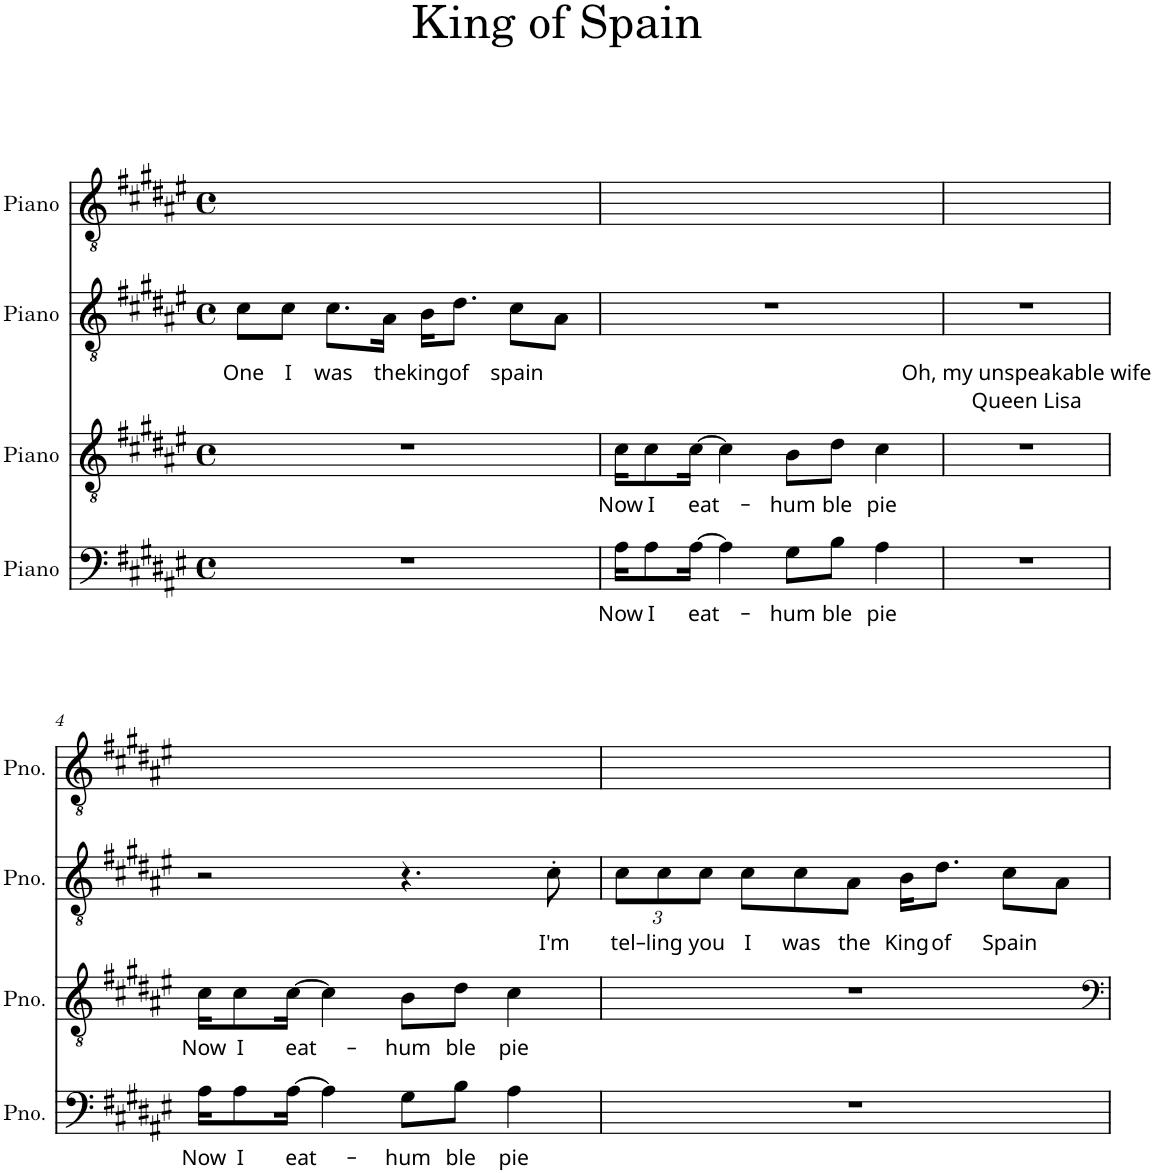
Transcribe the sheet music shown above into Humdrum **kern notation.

**kern	**text	**kern	**text	**kern	**text	**text	**kern
*part4	*part4	*part3	*part3	*part2	*part2	*part2	*part1
*staff4	*staff4	*staff3	*staff3	*staff2	*staff2	*staff2	*staff1
*I"Piano	*	*I"Piano	*	*I"Piano	*	*	*I"Piano
*I'Pno.	*	*I'Pno.	*	*I'Pno.	*	*	*I'Pno.
*clefF4	*	*clefGv2	*	*clefGv2	*	*	*clefGv2
*k[f#c#g#d#a#e#]	*	*k[f#c#g#d#a#e#]	*	*k[f#c#g#d#a#e#]	*	*	*k[f#c#g#d#a#e#]
*M4/4	*	*M4/4	*	*M4/4	*	*	*M4/4
*met(c)	*	*met(c)	*	*met(c)	*	*	*met(c)
=1	=1	=1	=1	=1	=1	=1	=1
!	!	!	!	!	!LO:LY:b	!	!
1r	.	1r	.	8c#\L	One	.	1ryy
!	!	!	!	!	!LO:LY:b	!	!
.	.	.	.	8c#\J	I	.	.
!	!	!	!	!	!LO:LY:b	!	!
.	.	.	.	8.c#\L	was	.	.
!	!	!	!	!	!LO:LY:b	!	!
.	.	.	.	16A#\Jk	the	.	.
!	!	!	!	!	!LO:LY:b	!	!
.	.	.	.	16B\KL	king	.	.
!	!	!	!	!	!LO:LY:b	!	!
.	.	.	.	8.d#\J	of	.	.
!	!	!	!	!	!LO:LY:b	!	!
.	.	.	.	8c#\L	spain	.	.
.	.	.	.	8A#\J	.	.	.
=2	=2	=2	=2	=2	=2	=2	=2
!	!LO:LY:b	!	!LO:LY:b	!	!	!	!
16A#\KL	Now	16c#\KL	Now	1r	.	.	1ryy
!	!LO:LY:b	!	!LO:LY:b	!	!	!	!
8A#\	I	8c#\	I	.	.	.	.
!	!LO:LY:b	!	!LO:LY:b	!	!	!	!
[>16A#\Jk	eat-	[>16c#\Jk	eat-	.	.	.	.
4A#\]	.	4c#\]	.	.	.	.	.
!	!LO:LY:b	!	!LO:LY:b	!	!	!	!
8G#\L	-hum	8B\L	-hum	.	.	.	.
!	!LO:LY:b	!	!LO:LY:b	!	!	!	!
8B\J	ble	8d#\J	ble	.	.	.	.
!	!LO:LY:b	!	!LO:LY:b	!	!	!	!
4A#\	pie	4c#\	pie	.	.	.	.
=3	=3	=3	=3	=3	=3	=3	=3
!	!	!	!	!	!LO:LY:b	!LO:LY:b	!
1r	.	1r	.	1r	Oh, my unspeakable wife	Queen Lisa	1ryy
!!LO:LB:g=z
=4	=4	=4	=4	=4	=4	=4	=4
!	!LO:LY:b	!	!LO:LY:b	!	!	!	!
16A#\KL	Now	16c#\KL	Now	2r	.	.	1ryy
!	!LO:LY:b	!	!LO:LY:b	!	!	!	!
8A#\	I	8c#\	I	.	.	.	.
!	!LO:LY:b	!	!LO:LY:b	!	!	!	!
[>16A#\Jk	eat-	[>16c#\Jk	eat-	.	.	.	.
4A#\]	.	4c#\]	.	.	.	.	.
!	!LO:LY:b	!	!LO:LY:b	!	!	!	!
8G#\L	-hum	8B\L	-hum	4.r	.	.	.
!	!LO:LY:b	!	!LO:LY:b	!	!	!	!
8B\J	ble	8d#\J	ble	.	.	.	.
!	!LO:LY:b	!	!LO:LY:b	!	!	!	!
4A#\	pie	4c#\	pie	.	.	.	.
!	!	!	!	!	!LO:LY:b	!	!
.	.	.	.	8c#'\	I'm	.	.
=5	=5	=5	=5	=5	=5	=5	=5
*	*	*	*	*Xbrackettup	*	*	*
!	!	!	!	!	!LO:LY:b	!	!
1r	.	1r	.	12c#\L	tel-	.	1ryy
!	!	!	!	!	!LO:LY:b	!	!
.	.	.	.	12c#\	-ling	.	.
!	!	!	!	!	!LO:LY:b	!	!
.	.	.	.	12c#\J	you	.	.
!	!	!	!	!	!LO:LY:b	!	!
.	.	.	.	8c#\L	I	.	.
!	!	!	!	!	!LO:LY:b	!	!
.	.	.	.	8c#\	was	.	.
!	!	!	!	!	!LO:LY:b	!	!
.	.	.	.	8A#\J	the	.	.
!	!	!	!	!	!LO:LY:b	!	!
.	.	.	.	16B\KL	King	.	.
!	!	!	!	!	!LO:LY:b	!	!
.	.	.	.	8.d#\J	of	.	.
!	!	!	!	!	!LO:LY:b	!	!
.	.	.	.	8c#\L	Spain	.	.
8ryy	.	8ryy	.	8A#\J	.	.	8ryy
=	=	=	=	=	=	=	=
*-	*-	*-	*-	*-	*-	*-	*-
